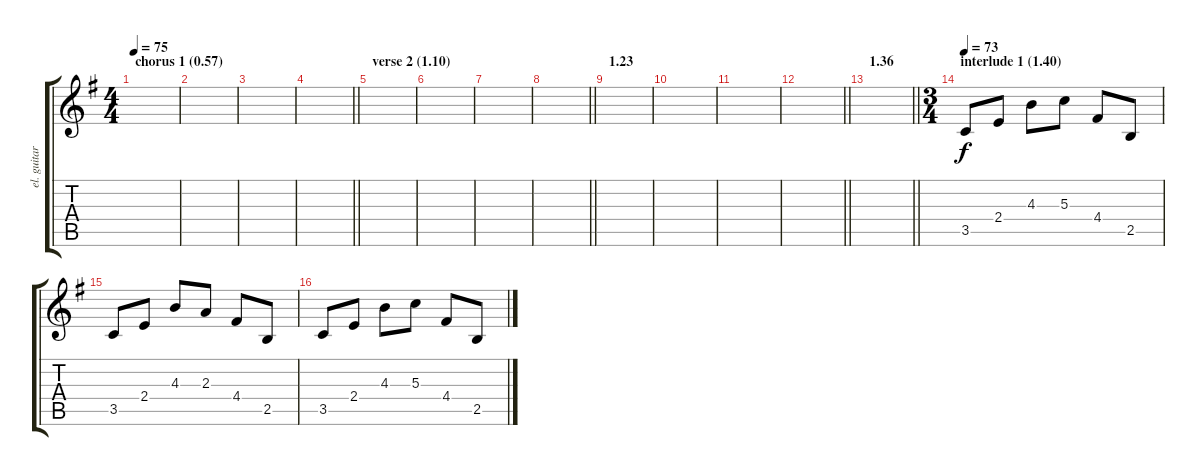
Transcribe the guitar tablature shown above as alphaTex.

\track ("el. guitar 3" "el. guitar") {instrument distortionguitar}
\staff {score tabs}
\tuning (E4 B3 G3 D3 A2 E2) {hide}
\ts (4 4)
\section ("" "chorus 1 (0.57)")
\tempo 75
\clef g2
\ks g
|
|
|
\barLineRight lightlight
|
\section ("" "verse 2 (1.10)")
|
|
|
\barLineRight lightlight
|
\section ("" "1.23")
|
|
|
\barLineRight lightlight
|
\section ("" "1.36")
\barLineRight lightlight
|
\ts (3 4)
\section ("" "interlude 1 (1.40)")
\tempo 73
3.5.8 2.4.8 4.3.8 5.3.8 4.4.8 2.5.8 |
3.5.8 2.4.8 4.3.8 2.3.8 4.4.8 2.5.8 |
3.5.8 2.4.8 4.3.8 5.3.8 4.4.8 2.5.8
